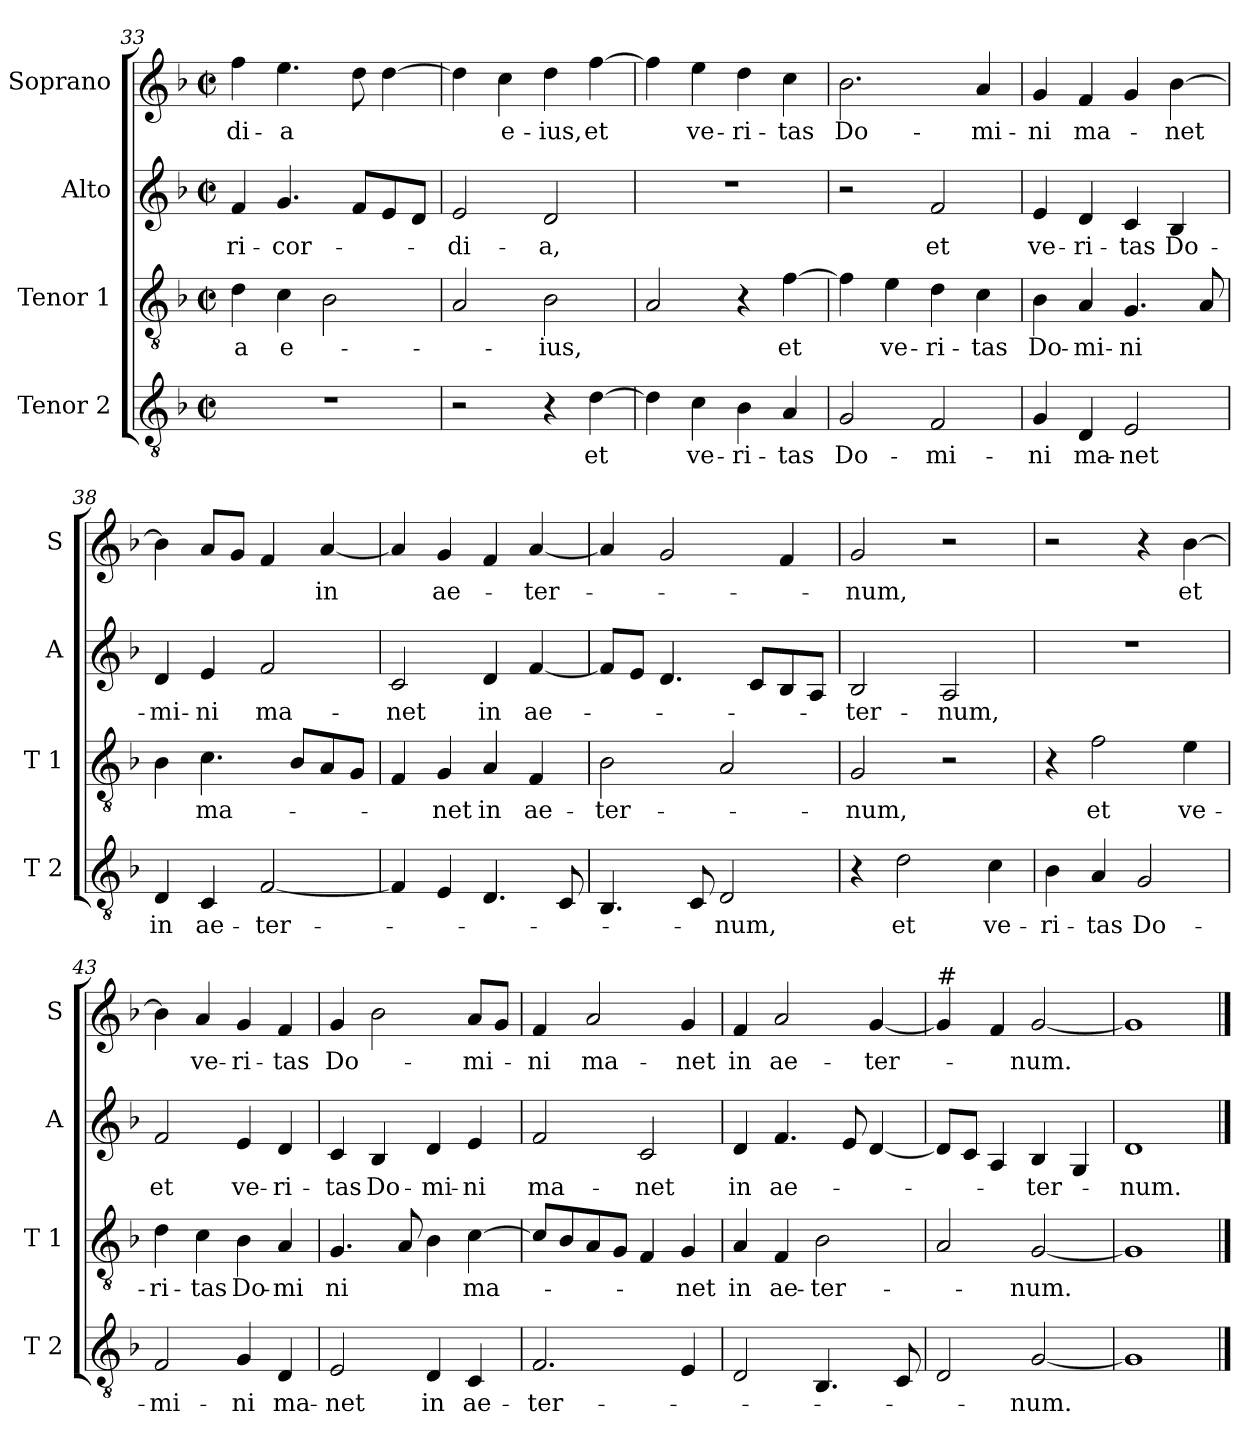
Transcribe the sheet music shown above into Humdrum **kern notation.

**kern	**text	**kern	**text	**kern	**text	**kern	**text
*part4	*part4	*part3	*part3	*part2	*part2	*part1	*part1
*staff4	*staff4	*staff3	*staff3	*staff2	*staff2	*staff1	*staff1
*I"Tenor 2	*	*I"Tenor 1	*	*I"Alto	*	*I"Soprano	*
*I'T 2	*	*I'T 1	*	*I'A	*	*I'S	*
*clefGv2	*	*clefGv2	*	*clefG2	*	*clefG2	*
*k[b-]	*	*k[b-]	*	*k[b-]	*	*k[b-]	*
*F:	*	*F:	*	*F:	*	*F:	*
*M2/2	*	*M2/2	*	*M2/2	*	*M2/2	*
*met(c|)	*	*met(c|)	*	*met(c|)	*	*met(c|)	*
=33	=33	=33	=33	=33	=33	=33	=33
!	!	!	!LO:LY:b	!	!LO:LY:b	!	!LO:LY:b
1r	.	4d\	-a	4f/	-ri-	4ff\	-di-
!	!	!	!LO:LY:b	!	!LO:LY:b	!	!LO:LY:b
.	.	4c\	e-	4.g/	-cor-	4.ee\	-a
.	.	2B-\	.	.	.	.	.
.	.	.	.	8f/L	.	8dd\	.
.	.	.	.	8e/	.	[4dd\	.
.	.	.	.	8d/J	.	.	.
=34	=34	=34	=34	=34	=34	=34	=34
!	!	!	!	!	!LO:LY:b	!	!
2r	.	2A/	.	2e/	-di-	4dd\]	.
!	!	!	!	!	!	!	!LO:LY:b
.	.	.	.	.	.	4cc\	e-
!	!	!	!LO:LY:b	!	!LO:LY:b	!	!LO:LY:b
4r	.	2B-\	-ius,	2d/	-a,	4dd\	-ius,
!	!LO:LY:b	!	!	!	!	!	!LO:LY:b
[4d\	et	.	.	.	.	[4ff\	et
=35	=35	=35	=35	=35	=35	=35	=35
4d\]	.	2A/	.	1r	.	4ff\]	.
!	!LO:LY:b	!	!	!	!	!	!LO:LY:b
4c\	ve-	.	.	.	.	4ee\	ve-
!	!LO:LY:b	!	!	!	!	!	!LO:LY:b
4B-\	-ri-	4r	.	.	.	4dd\	-ri-
!	!LO:LY:b	!	!LO:LY:b	!	!	!	!LO:LY:b
4A/	-tas	[4f\	et	.	.	4cc\	-tas
=36	=36	=36	=36	=36	=36	=36	=36
!	!LO:LY:b	!	!	!	!	!	!LO:LY:b
2G/	Do-	4f\]	.	2r	.	2.b-\	Do-
!	!	!	!LO:LY:b	!	!	!	!
.	.	4e\	ve-	.	.	.	.
!	!LO:LY:b	!	!LO:LY:b	!	!LO:LY:b	!	!
2F/	-mi-	4d\	-ri-	2f/	et	.	.
!	!	!	!LO:LY:b	!	!	!	!LO:LY:b
.	.	4c\	-tas	.	.	4a/	-mi-
!!LO:PB:g=z
=37	=37	=37	=37	=37	=37	=37	=37
!	!LO:LY:b	!	!LO:LY:b	!	!LO:LY:b	!	!LO:LY:b
4G/	-ni	4B-\	Do-	4e/	ve-	4g/	-ni
!	!LO:LY:b	!	!LO:LY:b	!	!LO:LY:b	!	!LO:LY:b
4D/	ma-	4A/	-mi-	4d/	-ri-	4f/	ma-
!	!LO:LY:b	!	!LO:LY:b	!	!LO:LY:b	!	!
2E/	-net	4.G/	-ni	4c/	-tas	4g/	.
!	!	!	!	!	!LO:LY:b	!	!LO:LY:b
.	.	.	.	4B-/	Do-	[4b-\	-net
.	.	8A/	.	.	.	.	.
=38	=38	=38	=38	=38	=38	=38	=38
!	!LO:LY:b	!	!	!	!LO:LY:b	!	!
4D/	in	4B-\	.	4d/	-mi-	4b-\]	.
!	!LO:LY:b	!	!LO:LY:b	!	!LO:LY:b	!	!
4C/	ae-	4.c\	ma-	4e/	-ni	8a/L	.
.	.	.	.	.	.	8g/J	.
!	!LO:LY:b	!	!	!	!LO:LY:b	!	!
[2F/	-ter-	.	.	2f/	ma-	4f/	.
.	.	8B-/L	.	.	.	.	.
!	!	!	!	!	!	!	!LO:LY:b
.	.	8A/	.	.	.	[4a/	in
.	.	8G/J	.	.	.	.	.
=39	=39	=39	=39	=39	=39	=39	=39
!	!	!	!	!	!LO:LY:b	!	!
4F/]	.	4F/	.	2c/	-net	4a/]	.
!	!	!	!LO:LY:b	!	!	!	!LO:LY:b
4E/	.	4G/	-net	.	.	4g/	ae-
!	!	!	!LO:LY:b	!	!LO:LY:b	!	!
4.D/	.	4A/	in	4d/	in	4f/	.
!	!	!	!LO:LY:b	!	!LO:LY:b	!	!LO:LY:b
.	.	4F/	ae-	[4f/	ae-	[4a/	-ter-
8C/	.	.	.	.	.	.	.
=40	=40	=40	=40	=40	=40	=40	=40
!	!	!	!LO:LY:b	!	!	!	!
4.BB-/	.	2B-\	-ter-	8f/L]	.	4a/]	.
.	.	.	.	8e/J	.	.	.
.	.	.	.	4.d/	.	2g/	.
8C/	.	.	.	.	.	.	.
!	!LO:LY:b	!	!	!	!	!	!
2D/	-num,	2A/	.	.	.	.	.
.	.	.	.	8c/L	.	.	.
.	.	.	.	8B-/	.	4f/	.
.	.	.	.	8A/J	.	.	.
=41	=41	=41	=41	=41	=41	=41	=41
!	!	!	!LO:LY:b	!	!LO:LY:b	!	!LO:LY:b
4r	.	2G/	-num,	2B-/	-ter-	2g/	-num,
!	!LO:LY:b	!	!	!	!	!	!
2d\	et	.	.	.	.	.	.
!	!	!	!	!	!LO:LY:b	!	!
.	.	2r	.	2A/	-num,	2r	.
!	!LO:LY:b	!	!	!	!	!	!
4c\	ve-	.	.	.	.	.	.
=42	=42	=42	=42	=42	=42	=42	=42
!	!LO:LY:b	!	!	!	!	!	!
4B-\	-ri-	4r	.	1r	.	2r	.
!	!LO:LY:b	!	!LO:LY:b	!	!	!	!
4A/	-tas	2f\	et	.	.	.	.
!	!LO:LY:b	!	!	!	!	!	!
2G/	Do-	.	.	.	.	4r	.
!	!	!	!LO:LY:b	!	!	!	!LO:LY:b
.	.	4e\	ve-	.	.	[4b-\	et
!!LO:LB:g=z
=43	=43	=43	=43	=43	=43	=43	=43
!	!LO:LY:b	!	!LO:LY:b	!	!LO:LY:b	!	!
2F/	-mi-	4d\	-ri-	2f/	et	4b-\]	.
!	!	!	!LO:LY:b	!	!	!	!LO:LY:b
.	.	4c\	-tas	.	.	4a/	ve-
!	!LO:LY:b	!	!LO:LY:b	!	!LO:LY:b	!	!LO:LY:b
4G/	-ni	4B-\	Do-	4e/	ve-	4g/	-ri-
!	!LO:LY:b	!	!LO:LY:b	!	!LO:LY:b	!	!LO:LY:b
4D/	ma-	4A/	-mi	4d/	-ri-	4f/	-tas
=44	=44	=44	=44	=44	=44	=44	=44
!	!LO:LY:b	!	!LO:LY:b	!	!LO:LY:b	!	!LO:LY:b
2E/	-net	4.G/	ni	4c/	-tas	4g/	Do-
!	!	!	!	!	!LO:LY:b	!	!
.	.	.	.	4B-/	Do-	2b-\	.
.	.	8A/	.	.	.	.	.
!	!LO:LY:b	!	!	!	!LO:LY:b	!	!
4D/	in	4B-\	.	4d/	-mi-	.	.
!	!LO:LY:b	!	!LO:LY:b	!	!LO:LY:b	!	!LO:LY:b
4C/	ae-	[4c\	ma-	4e/	-ni	8a/L	-mi-
.	.	.	.	.	.	8g/J	.
=45	=45	=45	=45	=45	=45	=45	=45
!	!LO:LY:b	!	!	!	!LO:LY:b	!	!LO:LY:b
2.F/	-ter-	8c/L]	.	2f/	ma-	4f/	-ni
.	.	8B-/	.	.	.	.	.
!	!	!	!	!	!	!	!LO:LY:b
.	.	8A/	.	.	.	2a/	ma-
.	.	8G/J	.	.	.	.	.
!	!	!	!	!	!LO:LY:b	!	!
.	.	4F/	.	2c/	-net	.	.
!	!	!	!LO:LY:b	!	!	!	!LO:LY:b
4E/	.	4G/	-net	.	.	4g/	-net
=46	=46	=46	=46	=46	=46	=46	=46
!	!	!	!LO:LY:b	!	!LO:LY:b	!	!LO:LY:b
2D/	.	4A/	in	4d/	in	4f/	in
!	!	!	!LO:LY:b	!	!LO:LY:b	!	!LO:LY:b
.	.	4F/	ae-	4.f/	ae-	2a/	ae-
!	!	!	!LO:LY:b	!	!	!	!
4.BB-/	.	2B-\	-ter-	.	.	.	.
.	.	.	.	8e/	.	.	.
!	!	!	!	!	!	!	!LO:LY:b
.	.	.	.	[4d/	.	[4g/	-ter-
8C/	.	.	.	.	.	.	.
=47	=47	=47	=47	=47	=47	=47	=47
!	!	!	!	!	!	!LO:TX:a:t=#	!
2D/	.	2A/	.	8d/L]	.	4g/]	.
.	.	.	.	8c/J	.	.	.
.	.	.	.	4A/	.	4f/	.
!	!LO:LY:b	!	!LO:LY:b	!	!LO:LY:b	!	!LO:LY:b
[2G/	-num.	[2G/	-num.	4B-/	-ter-	[2g/	-num.
.	.	.	.	4G/	.	.	.
=48	=48	=48	=48	=48	=48	=48	=48
!	!	!	!	!	!LO:LY:b	!	!
1G]	.	1G]	.	1d	-num.	1g]	.
==	==	==	==	==	==	==	==
*-	*-	*-	*-	*-	*-	*-	*-
